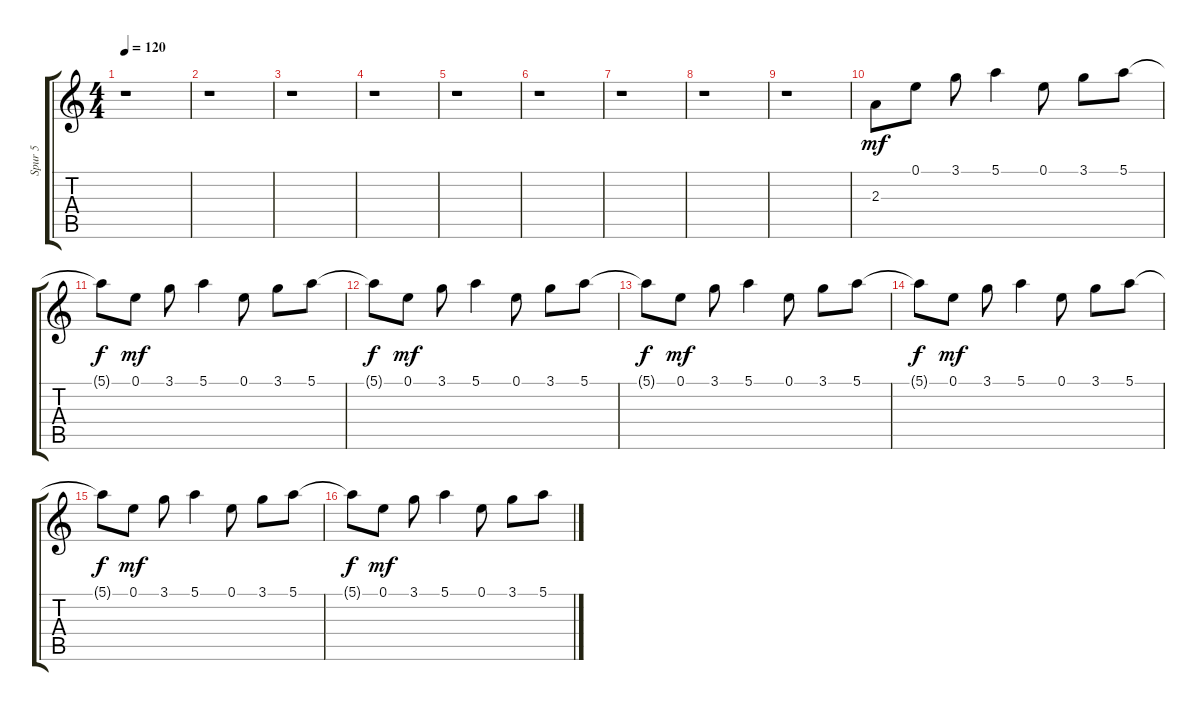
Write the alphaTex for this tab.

\track ("Spur 5" "Spur 5") {instrument electricguitarmuted}
\staff {score tabs}
\tuning (E4 B3 G3 D3 A2 E2) {hide}
\ts (4 4)
\tempo 120
\clef g2
\ks c
r.1{dy mf instrument electricguitarmuted} |
r.1 |
r.1 |
r.1 |
r.1 |
r.1 |
r.1 |
r.1 |
r.1 |
2.3.8 0.1.8 3.1.8 5.1.4 0.1.8 3.1.8 5.1.8 |
5.1{t}.8{dy f} 0.1.8{dy mf} 3.1.8 5.1.4 0.1.8 3.1.8 5.1.8 |
5.1{t}.8{dy f} 0.1.8{dy mf} 3.1.8 5.1.4 0.1.8 3.1.8 5.1.8 |
5.1{t}.8{dy f} 0.1.8{dy mf} 3.1.8 5.1.4 0.1.8 3.1.8 5.1.8 |
5.1{t}.8{dy f} 0.1.8{dy mf} 3.1.8 5.1.4 0.1.8 3.1.8 5.1.8 |
5.1{t}.8{dy f} 0.1.8{dy mf} 3.1.8 5.1.4 0.1.8 3.1.8 5.1.8 |
5.1{t}.8{dy f} 0.1.8{dy mf} 3.1.8 5.1.4 0.1.8 3.1.8 5.1.8
